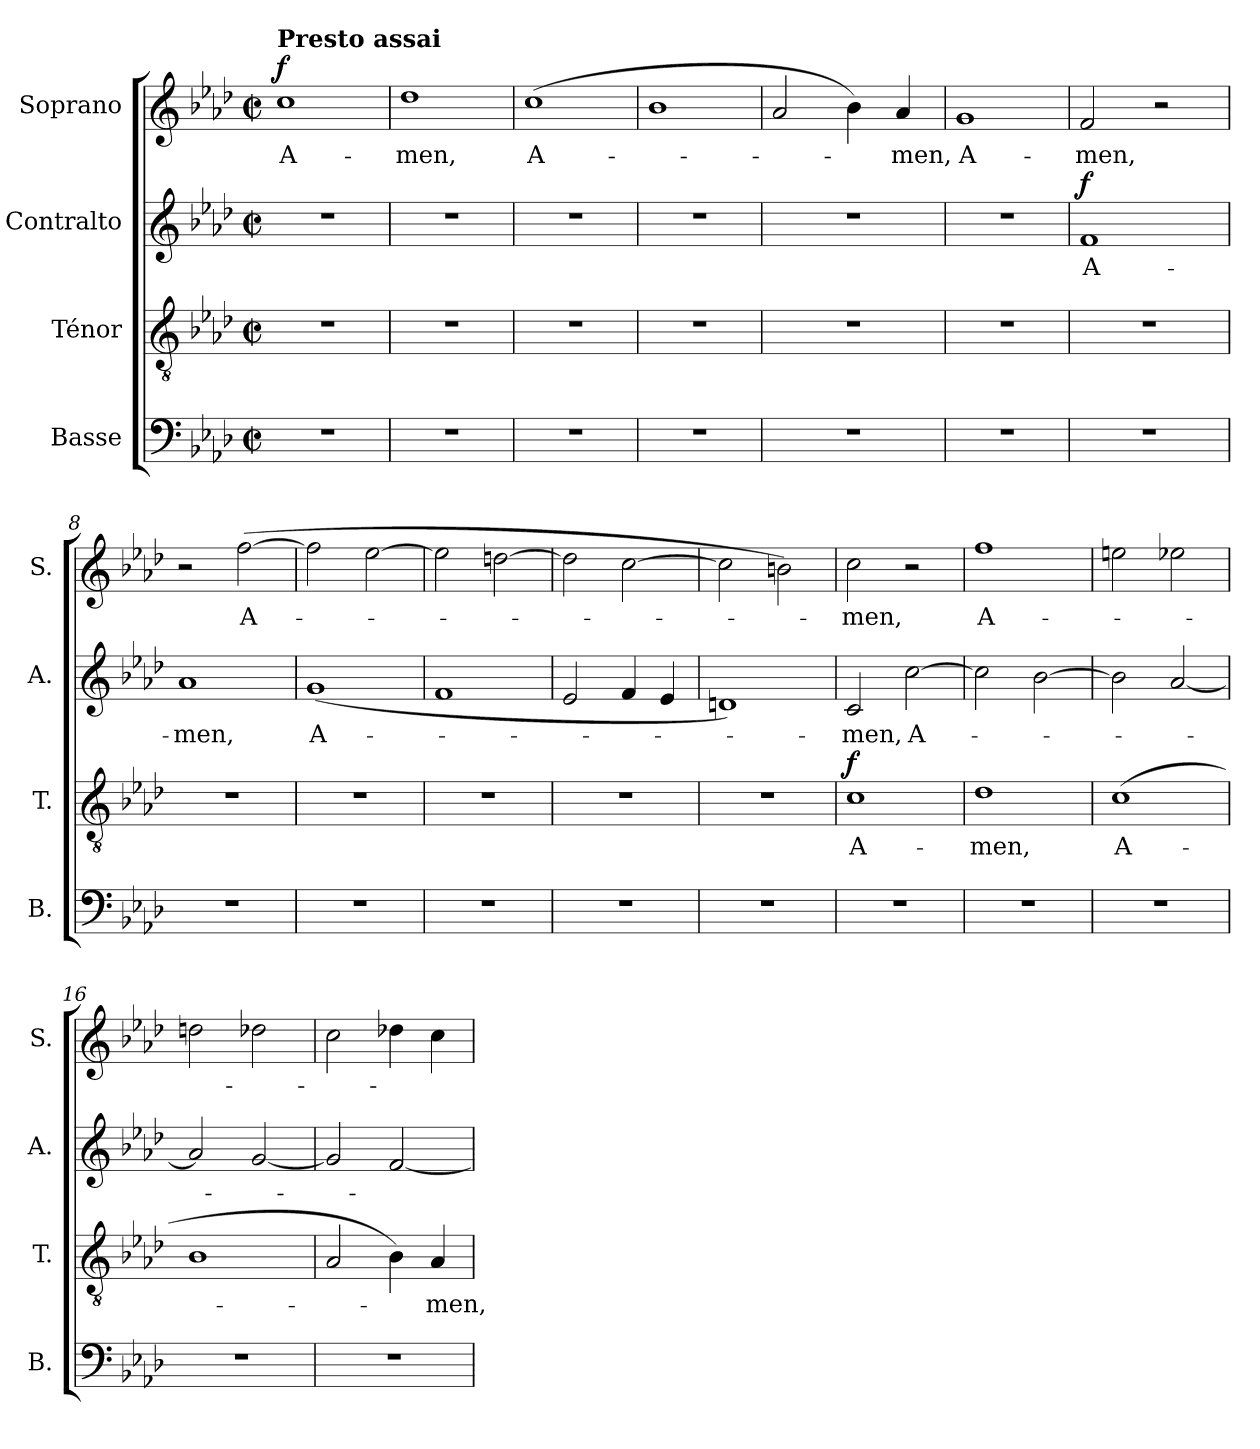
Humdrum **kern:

**kern	**kern	**text	**dynam	**kern	**text	**dynam	**kern	**text	**dynam
*part4	*part3	*part3	*part3	*part2	*part2	*part2	*part1	*part1	*part1
*staff4	*staff3	*staff3	*staff3	*staff2	*staff2	*staff2	*staff1	*staff1	*staff1
*I"Basse	*I"Ténor	*	*	*I"Contralto	*	*	*I"Soprano	*	*
*I'B.	*I'T.	*	*	*I'A.	*	*	*I'S.	*	*
*clefF4	*clefGv2	*	*	*clefG2	*	*	*clefG2	*	*
*k[b-e-a-d-]	*k[b-e-a-d-]	*	*	*k[b-e-a-d-]	*	*	*k[b-e-a-d-]	*	*
*M2/2	*M2/2	*	*	*M2/2	*	*	*M2/2	*	*
*met(c|)	*met(c|)	*	*	*met(c|)	*	*	*met(c|)	*	*
*MM214	*MM214	*	*	*MM214	*	*	*MM214	*	*
=1	=1	=1	=1	=1	=1	=1	=1	=1	=1
!	!	!	!	!	!	!	!LO:TX:a:B:t=Presto assai	!	!
!	!	!	!	!	!	!	!	!LO:LY:b	!LO:DY:a
1r	1r	.	.	1r	.	.	1cc	A-	f
=2	=2	=2	=2	=2	=2	=2	=2	=2	=2
!	!	!	!	!	!	!	!	!LO:LY:b	!
1r	1r	.	.	1r	.	.	1dd-	-men,	.
=3	=3	=3	=3	=3	=3	=3	=3	=3	=3
!	!	!	!	!	!	!	!	!LO:LY:b	!
1r	1r	.	.	1r	.	.	(1cc	A-	.
=4	=4	=4	=4	=4	=4	=4	=4	=4	=4
1r	1r	.	.	1r	.	.	1b-	.	.
=5	=5	=5	=5	=5	=5	=5	=5	=5	=5
1r	1r	.	.	1r	.	.	2a-/	.	.
.	.	.	.	.	.	.	4b-\)	.	.
!	!	!	!	!	!	!	!	!LO:LY:b	!
.	.	.	.	.	.	.	4a-/	-men,	.
=6	=6	=6	=6	=6	=6	=6	=6	=6	=6
!	!	!	!	!	!	!	!	!LO:LY:b	!
1r	1r	.	.	1r	.	.	1g	A-	.
=7	=7	=7	=7	=7	=7	=7	=7	=7	=7
!	!	!	!	!	!LO:LY:b	!LO:DY:a	!	!LO:LY:b	!
1r	1r	.	.	1f	A-	f	2f/	-men,	.
.	.	.	.	.	.	.	2r	.	.
=8	=8	=8	=8	=8	=8	=8	=8	=8	=8
!	!	!	!	!	!LO:LY:b	!	!	!	!
1r	1r	.	.	1a-	-men,	.	2r	.	.
!	!	!	!	!	!	!	!	!LO:LY:b	!
.	.	.	.	.	.	.	([2ff\	A-	.
!!LO:LB:g=z
=9	=9	=9	=9	=9	=9	=9	=9	=9	=9
!	!	!	!	!	!LO:LY:b	!	!	!	!
1r	1r	.	.	(1g	A-	.	2ff\]	.	.
.	.	.	.	.	.	.	[2ee-\	.	.
=10	=10	=10	=10	=10	=10	=10	=10	=10	=10
1r	1r	.	.	1f	.	.	2ee-\]	.	.
.	.	.	.	.	.	.	[2ddn\	.	.
=11	=11	=11	=11	=11	=11	=11	=11	=11	=11
1r	1r	.	.	2e-/	.	.	2dd\]	.	.
.	.	.	.	4f/	.	.	[2cc\	.	.
.	.	.	.	4e-/	.	.	.	.	.
=12	=12	=12	=12	=12	=12	=12	=12	=12	=12
1r	1r	.	.	1dn)	.	.	2cc\]	.	.
.	.	.	.	.	.	.	2bn\)	.	.
=13	=13	=13	=13	=13	=13	=13	=13	=13	=13
!	!	!LO:LY:b	!LO:DY:a	!	!LO:LY:b	!	!	!LO:LY:b	!
1r	1c	A-	f	2c/	-men,	.	2cc\	-men,	.
!	!	!	!	!	!LO:LY:b	!	!	!	!
.	.	.	.	[2cc\	A-	.	2r	.	.
=14	=14	=14	=14	=14	=14	=14	=14	=14	=14
!	!	!LO:LY:b	!	!	!	!	!	!LO:LY:b	!
1r	1d-	-men,	.	2cc\]	.	.	1ff	A-	.
.	.	.	.	[2b-\	.	.	.	.	.
=15	=15	=15	=15	=15	=15	=15	=15	=15	=15
!	!	!LO:LY:b	!	!	!	!	!	!	!
1r	(1c	A-	.	2b-\]	.	.	2een\	.	.
.	.	.	.	[2a-/	.	.	2ee-X\	.	.
=16	=16	=16	=16	=16	=16	=16	=16	=16	=16
1r	1B-	.	.	2a-/]	.	.	2ddn\	.	.
.	.	.	.	[2g/	.	.	2dd-X\	.	.
!!LO:PB:g=z
=17	=17	=17	=17	=17	=17	=17	=17	=17	=17
1r	2A-/	.	.	2g/]	.	.	2cc\	.	.
.	4B-\)	.	.	[2f/	.	.	4dd-X\	.	.
!	!	!LO:LY:b	!	!	!	!	!	!	!
.	4A-/	-men,	.	.	.	.	4cc\	.	.
=	=	=	=	=	=	=	=	=	=
*-	*-	*-	*-	*-	*-	*-	*-	*-	*-
